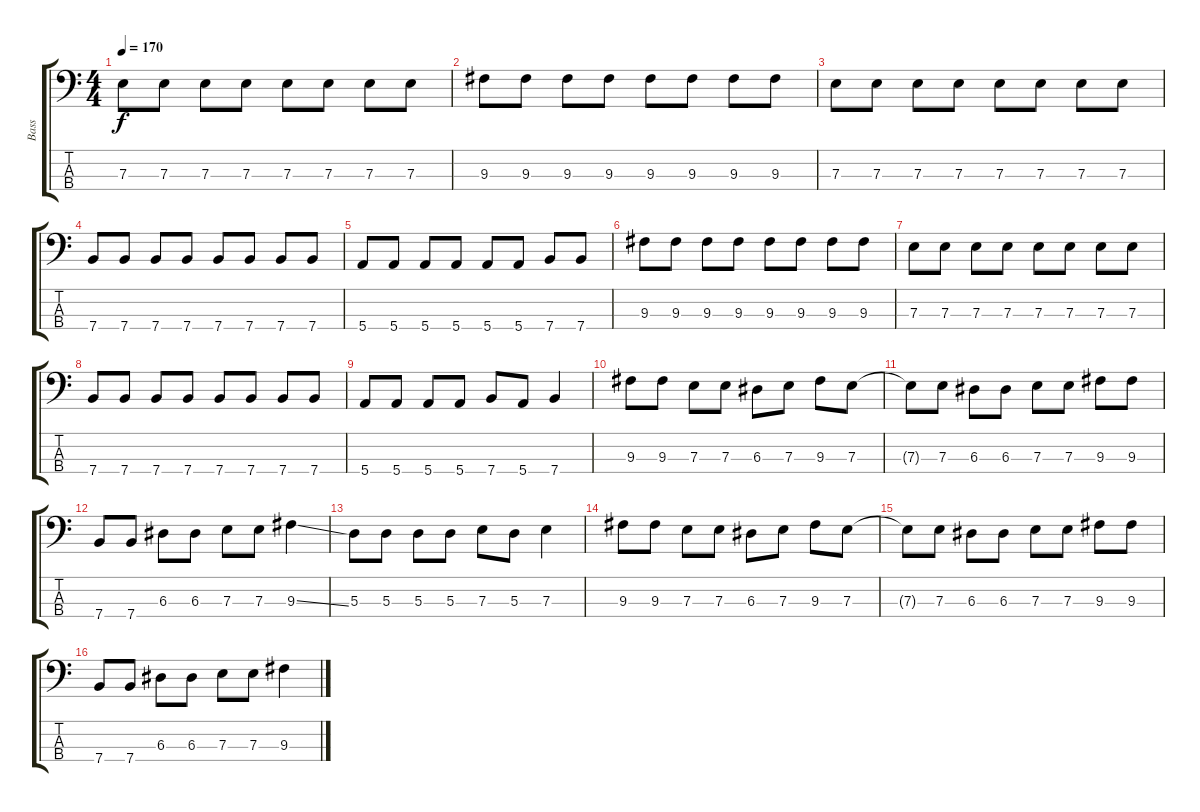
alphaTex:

\track ("Bass" "Bass") {instrument electricbasspick}
\staff {score tabs}
\tuning (G2 D2 A1 E1) {hide}
\ts (4 4)
\tempo 170
\clef f4
\ks c
7.3.8{dy f} 7.3.8 7.3.8 7.3.8 7.3.8 7.3.8 7.3.8 7.3.8 |
9.3.8 9.3.8 9.3.8 9.3.8 9.3.8 9.3.8 9.3.8 9.3.8 |
7.3.8 7.3.8 7.3.8 7.3.8 7.3.8 7.3.8 7.3.8 7.3.8 |
7.4.8 7.4.8 7.4.8 7.4.8 7.4.8 7.4.8 7.4.8 7.4.8 |
5.4.8 5.4.8 5.4.8 5.4.8 5.4.8 5.4.8 7.4.8 7.4.8 |
9.3.8 9.3.8 9.3.8 9.3.8 9.3.8 9.3.8 9.3.8 9.3.8 |
7.3.8 7.3.8 7.3.8 7.3.8 7.3.8 7.3.8 7.3.8 7.3.8 |
7.4.8 7.4.8 7.4.8 7.4.8 7.4.8 7.4.8 7.4.8 7.4.8 |
5.4.8 5.4.8 5.4.8 5.4.8 7.4.8 5.4.8 7.4.4 |
9.3.8 9.3.8 7.3.8 7.3.8 6.3.8 7.3.8 9.3.8 7.3.8 |
7.3{t}.8 7.3.8 6.3.8 6.3.8 7.3.8 7.3.8 9.3.8 9.3.8 |
7.4.8 7.4.8 6.3.8 6.3.8 7.3.8 7.3.8 9.3{ss}.4 |
5.3.8 5.3.8 5.3.8 5.3.8 7.3.8 5.3.8 7.3.4 |
9.3.8 9.3.8 7.3.8 7.3.8 6.3.8 7.3.8 9.3.8 7.3.8 |
7.3{t}.8 7.3.8 6.3.8 6.3.8 7.3.8 7.3.8 9.3.8 9.3.8 |
7.4.8 7.4.8 6.3.8 6.3.8 7.3.8 7.3.8 9.3{ss}.4
